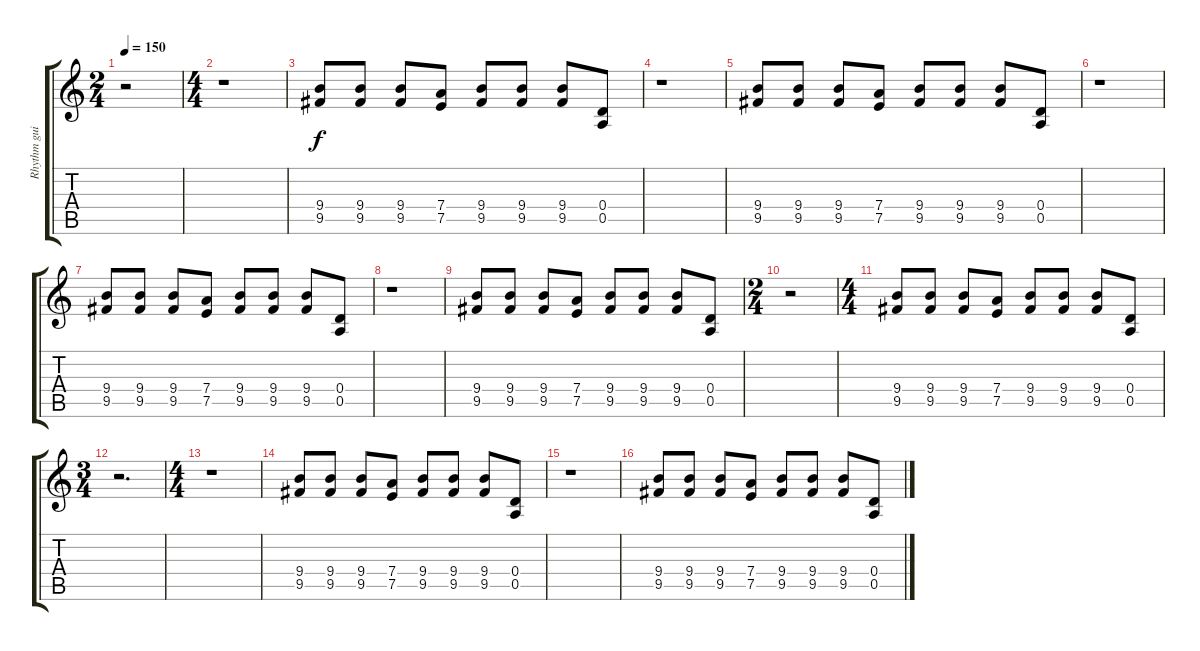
\track ("Rhythm guitar" "Rhythm gui") {instrument distortionguitar}
\staff {score tabs}
\tuning (E4 B3 G3 D3 A2 E2) {hide}
\ts (2 4)
\tempo 150
\clef g2
\ks c
r.2{dy f} |
\ts (4 4)
r.1 |
(9.4 9.5).8 (9.4 9.5).8 (9.4 9.5).8 (7.4 7.5).8 (9.4 9.5).8 (9.4 9.5).8 (9.4 9.5).8 (0.4 0.5).8 |
r.1 |
(9.4 9.5).8 (9.4 9.5).8 (9.4 9.5).8 (7.4 7.5).8 (9.4 9.5).8 (9.4 9.5).8 (9.4 9.5).8 (0.4 0.5).8 |
r.1 |
(9.4 9.5).8 (9.4 9.5).8 (9.4 9.5).8 (7.4 7.5).8 (9.4 9.5).8 (9.4 9.5).8 (9.4 9.5).8 (0.4 0.5).8 |
r.1 |
(9.4 9.5).8 (9.4 9.5).8 (9.4 9.5).8 (7.4 7.5).8 (9.4 9.5).8 (9.4 9.5).8 (9.4 9.5).8 (0.4 0.5).8 |
\ts (2 4)
r.2 |
\ts (4 4)
(9.4 9.5).8 (9.4 9.5).8 (9.4 9.5).8 (7.4 7.5).8 (9.4 9.5).8 (9.4 9.5).8 (9.4 9.5).8 (0.4 0.5).8 |
\ts (3 4)
r.2{d} |
\ts (4 4)
r.1 |
(9.4 9.5).8 (9.4 9.5).8 (9.4 9.5).8 (7.4 7.5).8 (9.4 9.5).8 (9.4 9.5).8 (9.4 9.5).8 (0.4 0.5).8 |
r.1 |
(9.4 9.5).8 (9.4 9.5).8 (9.4 9.5).8 (7.4 7.5).8 (9.4 9.5).8 (9.4 9.5).8 (9.4 9.5).8 (0.4 0.5).8
